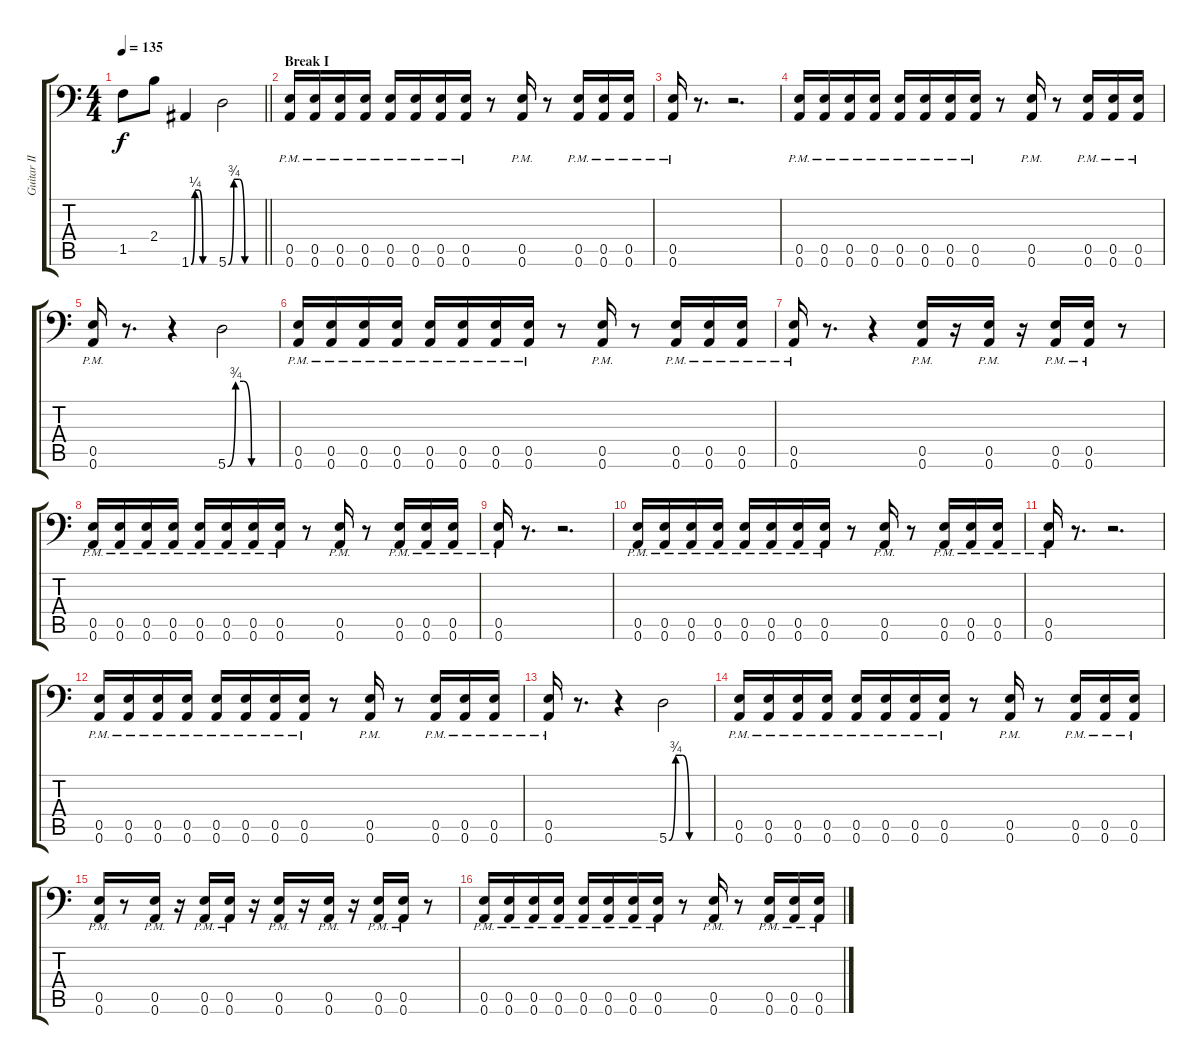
\track ("Guitar II" "Guitar II") {instrument overdrivenguitar}
\staff {score tabs}
\tuning (B3 Gb3 D3 A2 E2 A1) {hide}
\ts (4 4)
\tempo 135
\clef f4
\barLineRight lightlight
\ks c
1.5.8{dy f} 2.4.8 1.6{be (custom 0 0 10 1 20 1 30 0 60 0)}.4 5.6{be (custom 0 0 10 3 20 3 30 0 60 0)}.2 |
\section ("" "Break I")
(0.5{pm} 0.6{pm}).16 (0.5{pm} 0.6{pm}).16 (0.5{pm} 0.6{pm}).16 (0.5{pm} 0.6{pm}).16 (0.5{pm} 0.6{pm}).16 (0.5{pm} 0.6{pm}).16 (0.5{pm} 0.6{pm}).16 (0.5{pm} 0.6{pm}).16 r.8 (0.5{pm} 0.6{pm}).16 r.8 (0.5{pm} 0.6{pm}).16 (0.5{pm} 0.6{pm}).16 (0.5{pm} 0.6{pm}).16 |
(0.5{pm} 0.6{pm}).16 r.8{d} r.2{d} |
(0.5{pm} 0.6{pm}).16 (0.5{pm} 0.6{pm}).16 (0.5{pm} 0.6{pm}).16 (0.5{pm} 0.6{pm}).16 (0.5{pm} 0.6{pm}).16 (0.5{pm} 0.6{pm}).16 (0.5{pm} 0.6{pm}).16 (0.5{pm} 0.6{pm}).16 r.8 (0.5{pm} 0.6{pm}).16 r.8 (0.5{pm} 0.6{pm}).16 (0.5{pm} 0.6{pm}).16 (0.5{pm} 0.6{pm}).16 |
(0.5{pm} 0.6{pm}).16 r.8{d} r.4 5.6{be (custom 0 0 10 3 20 3 30 0 60 0)}.2 |
(0.5{pm} 0.6{pm}).16 (0.5{pm} 0.6{pm}).16 (0.5{pm} 0.6{pm}).16 (0.5{pm} 0.6{pm}).16 (0.5{pm} 0.6{pm}).16 (0.5{pm} 0.6{pm}).16 (0.5{pm} 0.6{pm}).16 (0.5{pm} 0.6{pm}).16 r.8 (0.5{pm} 0.6{pm}).16 r.8 (0.5{pm} 0.6{pm}).16 (0.5{pm} 0.6{pm}).16 (0.5{pm} 0.6{pm}).16 |
(0.5{pm} 0.6{pm}).16 r.8{d} r.4 (0.5{pm} 0.6{pm}).16 r.16 (0.5{pm} 0.6{pm}).16 r.16 (0.5{pm} 0.6{pm}).16 (0.5{pm} 0.6{pm}).16 r.8 |
(0.5{pm} 0.6{pm}).16 (0.5{pm} 0.6{pm}).16 (0.5{pm} 0.6{pm}).16 (0.5{pm} 0.6{pm}).16 (0.5{pm} 0.6{pm}).16 (0.5{pm} 0.6{pm}).16 (0.5{pm} 0.6{pm}).16 (0.5{pm} 0.6{pm}).16 r.8 (0.5{pm} 0.6{pm}).16 r.8 (0.5{pm} 0.6{pm}).16 (0.5{pm} 0.6{pm}).16 (0.5{pm} 0.6{pm}).16 |
(0.5{pm} 0.6{pm}).16 r.8{d} r.2{d} |
(0.5{pm} 0.6{pm}).16 (0.5{pm} 0.6{pm}).16 (0.5{pm} 0.6{pm}).16 (0.5{pm} 0.6{pm}).16 (0.5{pm} 0.6{pm}).16 (0.5{pm} 0.6{pm}).16 (0.5{pm} 0.6{pm}).16 (0.5{pm} 0.6{pm}).16 r.8 (0.5{pm} 0.6{pm}).16 r.8 (0.5{pm} 0.6{pm}).16 (0.5{pm} 0.6{pm}).16 (0.5{pm} 0.6{pm}).16 |
(0.5{pm} 0.6{pm}).16 r.8{d} r.2{d} |
(0.5{pm} 0.6{pm}).16 (0.5{pm} 0.6{pm}).16 (0.5{pm} 0.6{pm}).16 (0.5{pm} 0.6{pm}).16 (0.5{pm} 0.6{pm}).16 (0.5{pm} 0.6{pm}).16 (0.5{pm} 0.6{pm}).16 (0.5{pm} 0.6{pm}).16 r.8 (0.5{pm} 0.6{pm}).16 r.8 (0.5{pm} 0.6{pm}).16 (0.5{pm} 0.6{pm}).16 (0.5{pm} 0.6{pm}).16 |
(0.5{pm} 0.6{pm}).16 r.8{d} r.4 5.6{be (custom 0 0 10 3 20 3 30 0 60 0)}.2 |
(0.5{pm} 0.6{pm}).16 (0.5{pm} 0.6{pm}).16 (0.5{pm} 0.6{pm}).16 (0.5{pm} 0.6{pm}).16 (0.5{pm} 0.6{pm}).16 (0.5{pm} 0.6{pm}).16 (0.5{pm} 0.6{pm}).16 (0.5{pm} 0.6{pm}).16 r.8 (0.5{pm} 0.6{pm}).16 r.8 (0.5{pm} 0.6{pm}).16 (0.5{pm} 0.6{pm}).16 (0.5{pm} 0.6{pm}).16 |
(0.5{pm} 0.6{pm}).16 r.8 (0.5{pm} 0.6{pm}).16 r.16 (0.5{pm} 0.6{pm}).16 (0.5{pm} 0.6{pm}).16 r.16 (0.5{pm} 0.6{pm}).16 r.16 (0.5{pm} 0.6{pm}).16 r.16 (0.5{pm} 0.6{pm}).16 (0.5{pm} 0.6{pm}).16 r.8 |
(0.5{pm} 0.6{pm}).16 (0.5{pm} 0.6{pm}).16 (0.5{pm} 0.6{pm}).16 (0.5{pm} 0.6{pm}).16 (0.5{pm} 0.6{pm}).16 (0.5{pm} 0.6{pm}).16 (0.5{pm} 0.6{pm}).16 (0.5{pm} 0.6{pm}).16 r.8 (0.5{pm} 0.6{pm}).16 r.8 (0.5{pm} 0.6{pm}).16 (0.5{pm} 0.6{pm}).16 (0.5{pm} 0.6{pm}).16
